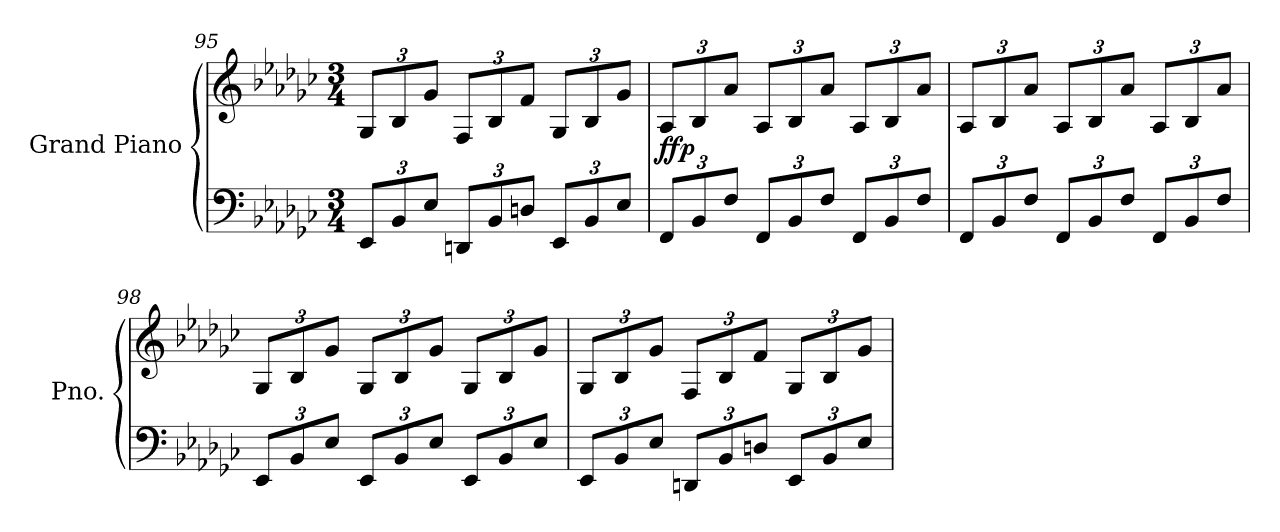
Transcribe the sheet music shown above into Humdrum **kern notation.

**kern	**kern	**dynam
*part1	*part1	*part1
*staff2	*staff1	*staff1/2
*I"Grand Piano	*	*
*I'Pno.	*	*
*clefF4	*clefG2	*
*k[b-e-a-d-g-c-]	*k[b-e-a-d-g-c-]	*
*M3/4	*M3/4	*
*Xbrackettup	*Xbrackettup	*
=95	=95	=95
12EE-/L	12G-/L	.
12BB-/	12B-/	.
12E-/J	12g-/J	.
12DDn/L	12F/L	.
12BB-/	12B-/	.
12Dn/J	12f/J	.
12EE-/L	12G-/L	.
12BB-/	12B-/	.
12E-/J	12g-/J	.
=96	=96	=96
!	!	!LO:DY:b
!	!	!LO:DY:n=1:b
12FF/L	12A-/L	ff p
12BB-/	12B-/	.
12F/J	12a-/J	.
12FF/L	12A-/L	.
12BB-/	12B-/	.
12F/J	12a-/J	.
12FF/L	12A-/L	.
12BB-/	12B-/	.
12F/J	12a-/J	.
!!LO:LB:g=z
=97	=97	=97
12FF/L	12A-/L	.
12BB-/	12B-/	.
12F/J	12a-/J	.
12FF/L	12A-/L	.
12BB-/	12B-/	.
12F/J	12a-/J	.
12FF/L	12A-/L	.
12BB-/	12B-/	.
12F/J	12a-/J	.
=98	=98	=98
12EE-/L	12G-/L	.
12BB-/	12B-/	.
12E-/J	12g-/J	.
12EE-/L	12G-/L	.
12BB-/	12B-/	.
12E-/J	12g-/J	.
12EE-/L	12G-/L	.
12BB-/	12B-/	.
12E-/J	12g-/J	.
=99	=99	=99
12EE-/L	12G-/L	.
12BB-/	12B-/	.
12E-/J	12g-/J	.
12DDn/L	12F/L	.
12BB-/	12B-/	.
12Dn/J	12f/J	.
12EE-/L	12G-/L	.
12BB-/	12B-/	.
12E-/J	12g-/J	.
=	=	=
*-	*-	*-
